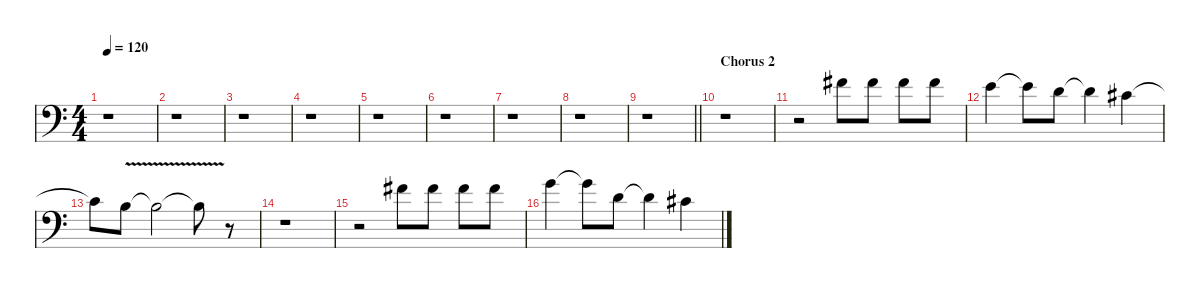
\defaultSystemsLayout 4
\hideDynamics
\bracketExtendMode nobrackets
\singleTrackTrackNamePolicy hidden
\multiTrackTrackNamePolicy hidden
\firstSystemTrackNameMode fullname
\firstSystemTrackNameOrientation horizontal
\otherSystemsTrackNameOrientation horizontal
\track ("Devin" "tbn.") {instrument trombone}
\staff {score}
\tuning (E4 B3 G3 D3 A2 E2)
\ts (4 4)
\tempo 120
\clef f4
\ks c
r.1{dy f beam Down} |
r.1{beam Down} |
r.1{beam Down} |
r.1{beam Down} |
r.1{beam Down} |
r.1{beam Down} |
r.1{beam Down} |
r.1{beam Down} |
\barLineRight lightlight
r.1{beam Down} |
\section ("" "Chorus 2")
r.1{beam Down} |
r.2{beam Down} 7.2{acc #}.8{beam Down} 7.2{acc #}.8{beam Down} 7.2{acc #}.8{beam Down} 7.2{acc #}.8{beam Down} |
5.2.4{beam Down} 5.2{t}.8{beam Down} 3.2.8{beam Down} 3.2{t}.4{beam Down} 2.2{acc #}.4{beam Down} |
2.2{t acc #}.8{beam Down} 4.3{v}.8{beam Down} 4.3{v t}.2{beam Down} 4.3{v t}.8{beam Down} r.8{beam Down} |
r.1{beam Down} |
r.2{beam Down} 7.2{acc #}.8{beam Down} 7.2{acc #}.8{beam Down} 7.2{acc #}.8{beam Down} 7.2{acc #}.8{beam Down} |
8.2.4{beam Down} 8.2{t}.8{beam Down} 7.3.8{beam Down} 7.3{t}.4{beam Down} 6.3{acc #}.4{beam Down}
